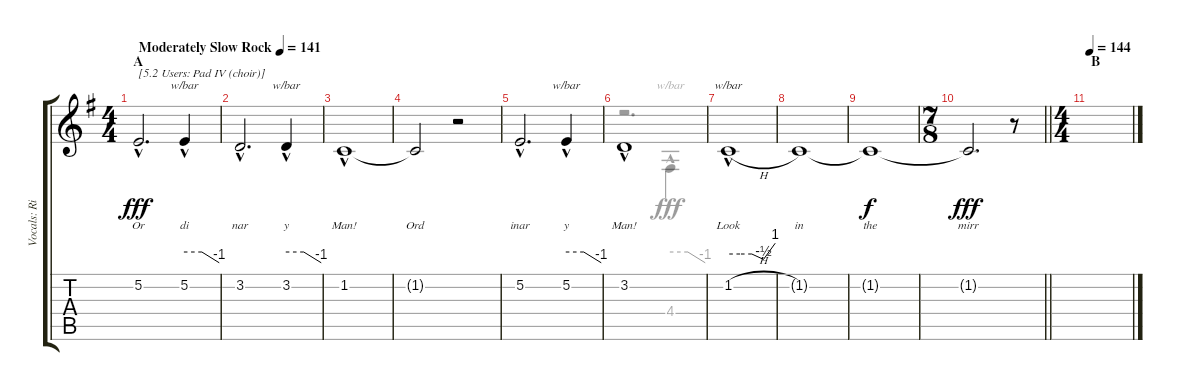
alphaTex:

\track ("Vocals: Rik" "Vocals: Ri") {instrument lead2sawtooth}
\staff {score tabs}
\tuning (E4 B3 G3 D3 A2 E2) {hide}
\voice
\ts (4 4)
\section ("" "A")
\tempo (141 "Moderately Slow Rock")
\tempo 115
\tempo (141 "Moderately Slow Rock")
\clef g2
\ks g
5.2{hac}.2{d txt "[5.2 Users: Pad IV (choir)]" lyrics (0 "Or") lyrics (1 "") lyrics (2 "") lyrics (3 "") lyrics (4 "") dy fff volume 11 instrument pad4choir} 5.2{hac}.4{tbe (custom default 0 0 30 0 60 -4) lyrics (0 "di") lyrics (1 "") lyrics (2 "") lyrics (3 "") lyrics (4 "")} |
3.2{hac}.2{d lyrics (0 "nar") lyrics (1 "") lyrics (2 "") lyrics (3 "") lyrics (4 "")} 3.2{hac}.4{tbe (custom default 0 0 30 0 60 -4) lyrics (0 "y") lyrics (1 "") lyrics (2 "") lyrics (3 "") lyrics (4 "")} |
1.2{hac}.1{lyrics (0 "Man!") lyrics (1 "") lyrics (2 "") lyrics (3 "") lyrics (4 "")} |
1.2{t}.2{lyrics (0 "Ord") lyrics (1 "") lyrics (2 "") lyrics (3 "") lyrics (4 "")} r.2 |
5.2{hac}.2{d lyrics (0 "inar") lyrics (1 "") lyrics (2 "") lyrics (3 "") lyrics (4 "")} 5.2{hac}.4{tbe (custom default 0 0 30 0 60 -4) lyrics (0 "y") lyrics (1 "") lyrics (2 "") lyrics (3 "") lyrics (4 "")} |
3.2{hac}.1{lyrics (0 "Man!") lyrics (1 "") lyrics (2 "") lyrics (3 "") lyrics (4 "")} |
1.2{h hac}.1{tbe (custom default 0 0 15 0 30 0 45 -2 60 4) lyrics (0 "Look") lyrics (1 "") lyrics (2 "") lyrics (3 "") lyrics (4 "")} |
1.2{t}.1{lyrics (0 "in") lyrics (1 "") lyrics (2 "") lyrics (3 "") lyrics (4 "")} |
1.2{t}.1{lyrics (0 "the") lyrics (1 "") lyrics (2 "") lyrics (3 "") lyrics (4 "") dy f} |
\ts (7 8)
\barLineRight lightlight
1.2{t}.2{d lyrics (0 "mirr") lyrics (1 "") lyrics (2 "") lyrics (3 "") lyrics (4 "") dy fff} r.8 |
\ts (4 4)
\section ("" "B")
\tempo 144
|
|
|
|
|
\voice
\clef g2
\ottava regular
\simile none
\ks g
|
|
|
|
|
r.2{d} 4.4{hac}.4{tbe (custom default 0 0 30 0 60 -4)} |
|
|
|
\barLineRight lightlight
|
|
|
|
|
|
